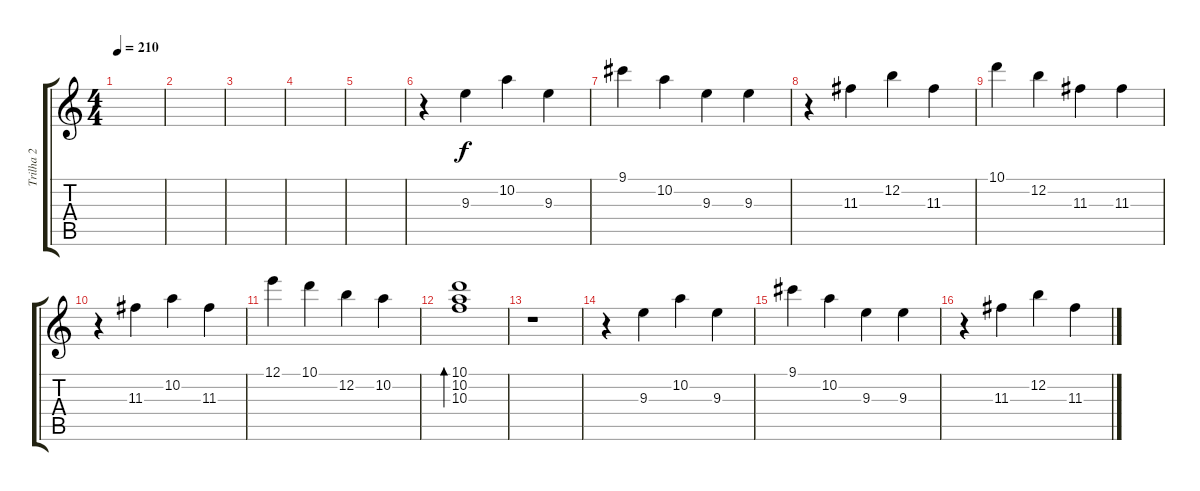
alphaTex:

\track ("Trilha 2" "Trilha 2") {instrument acousticguitarnylon}
\staff {score tabs}
\tuning (E4 B3 G3 D3 A2 E2) {hide}
\ts (4 4)
\tempo 210
\clef g2
\ks c
|
|
|
|
|
r.4 9.3.4 10.2.4 9.3.4 |
9.1.4 10.2.4 9.3.4 9.3.4 |
r.4 11.3.4 12.2.4 11.3.4 |
10.1.4 12.2.4 11.3.4 11.3.4 |
r.4 11.3.4 10.2.4 11.3.4 |
12.1.4 10.1.4 12.2.4 10.2.4 |
(10.1 10.2 10.3).1{bd 480} |
r.1 |
r.4 9.3.4 10.2.4 9.3.4 |
9.1.4 10.2.4 9.3.4 9.3.4 |
r.4 11.3.4 12.2.4 11.3.4
